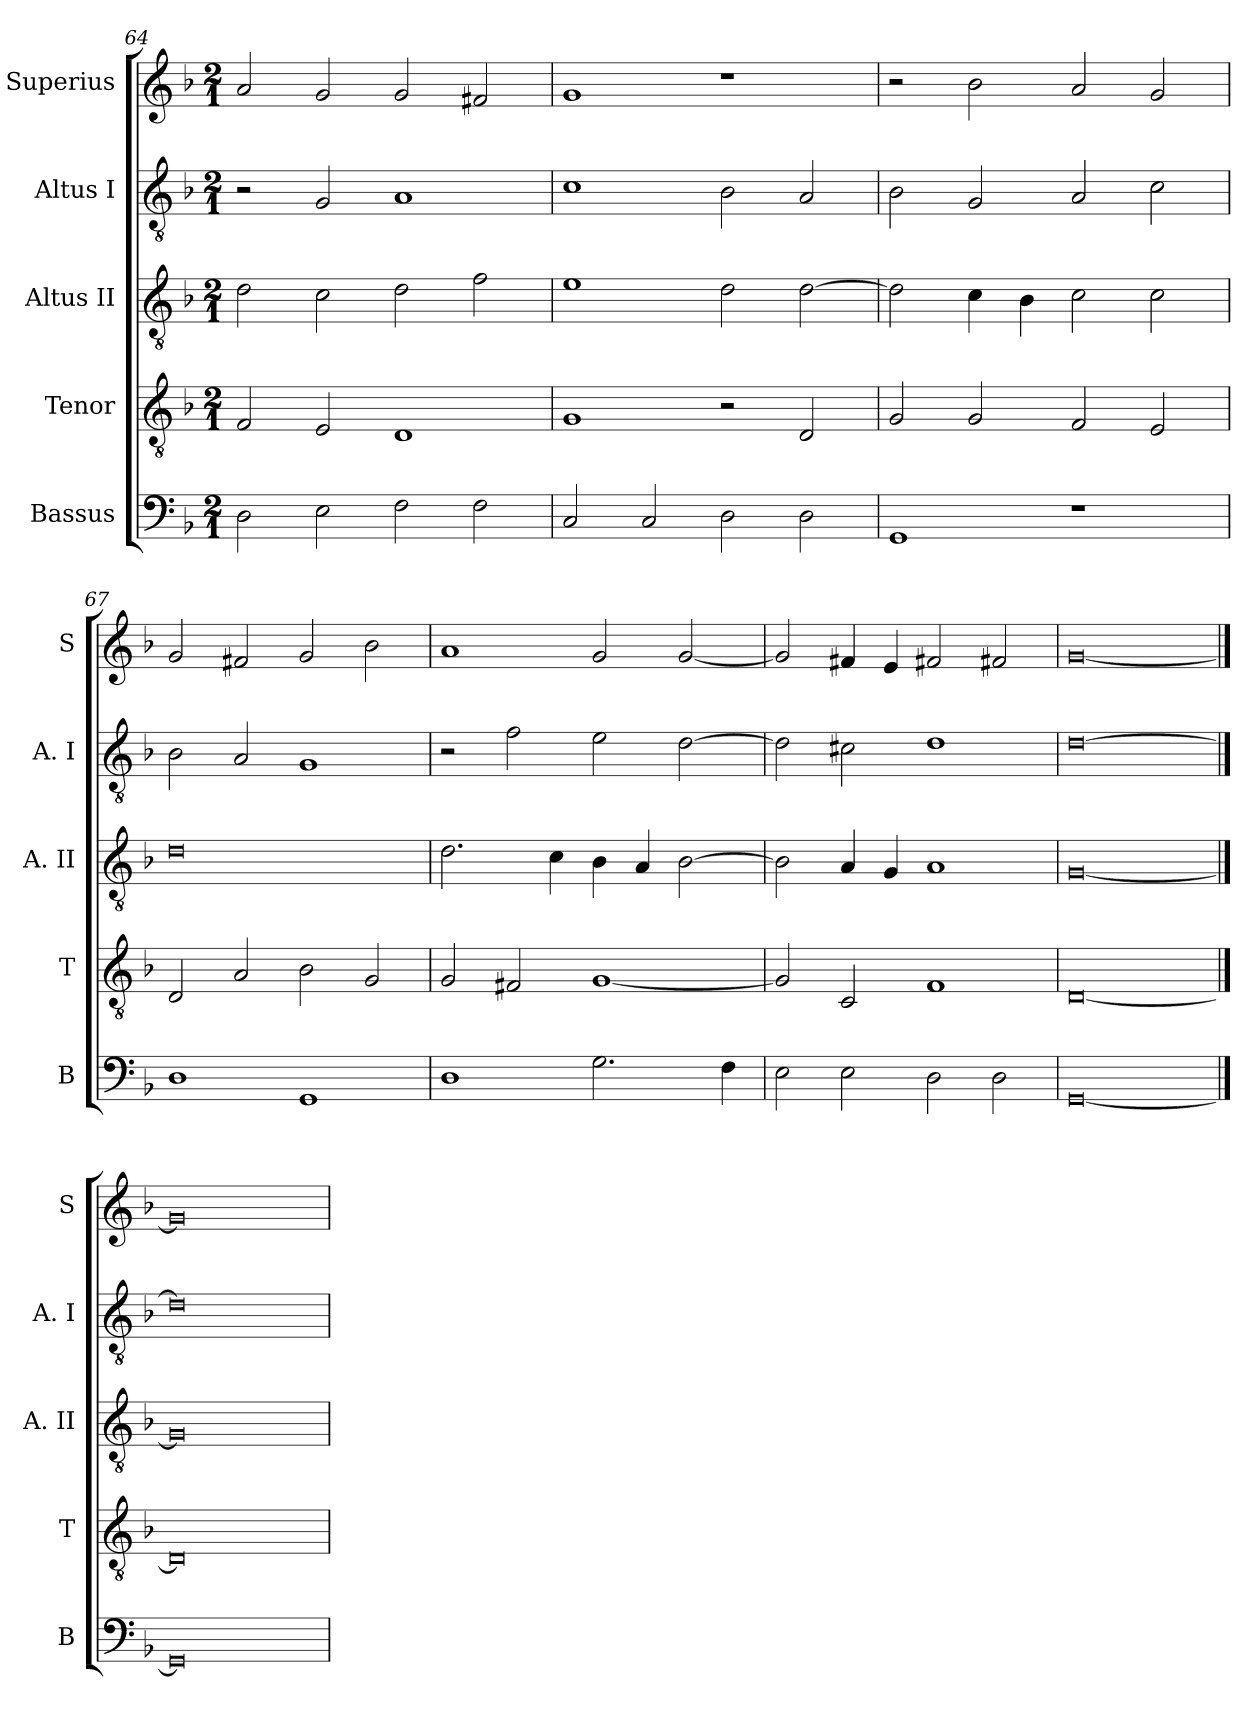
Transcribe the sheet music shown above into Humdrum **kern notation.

**kern	**kern	**kern	**kern	**kern
*part5	*part4	*part3	*part2	*part1
*staff5	*staff4	*staff3	*staff2	*staff1
*I"Bassus	*I"Tenor	*I"Altus II	*I"Altus I	*I"Superius
*I'B	*I'T	*I'A. II	*I'A. I	*I'S
*clefF4	*clefGv2	*clefGv2	*clefGv2	*clefG2
*k[b-]	*k[b-]	*k[b-]	*k[b-]	*k[b-]
*F:	*F:	*F:	*F:	*F:
*M2/1	*M2/1	*M2/1	*M2/1	*M2/1
=64	=64	=64	=64	=64
2D	2F	2d	2r	2a
2E	2E	2c	2G	2g
2F	1D	2d	1A	2g
2F	.	2f	.	2f#X
=65	=65	=65	=65	=65
2C	1G	1e	1c	1g
2C	.	.	.	.
2D	2r	2d	2B-	1r
2D	2D	[2d	2A	.
=66	=66	=66	=66	=66
1GG	2G	2d]	2B-	2r
.	2G	4c	2G	2b-
.	.	4B-	.	.
1r	2F	2c	2A	2a
.	2E	2c	2c	2g
=67	=67	=67	=67	=67
1D	2D	0d	2B-	2g
.	2A	.	2A	2f#X
1GG	2B-	.	1G	2g
.	2G	.	.	2b-
=68	=68	=68	=68	=68
1D	2G	2.d	2r	1a
.	2F#X	.	2f	.
.	.	4c	.	.
2.G	[1G	4B-	2e	2g
.	.	4A	.	.
.	.	[2B-	[2d	[2g
4F	.	.	.	.
=69	=69	=69	=69	=69
2E	2G]	2B-]	2d]	2g]
2E	2C	4A	2c#X	4f#X
.	.	4G	.	4e
2D	1F	1A	1d	2f#X
2D	.	.	.	2f#X
=70	=70	=70	=70	=70
[0GG	[0D	[0G	[0d	[0g
==71	==71	==71	==71	==71
0GG]	0D]	0G]	0d]	0g]
=	=	=	=	=
*-	*-	*-	*-	*-
